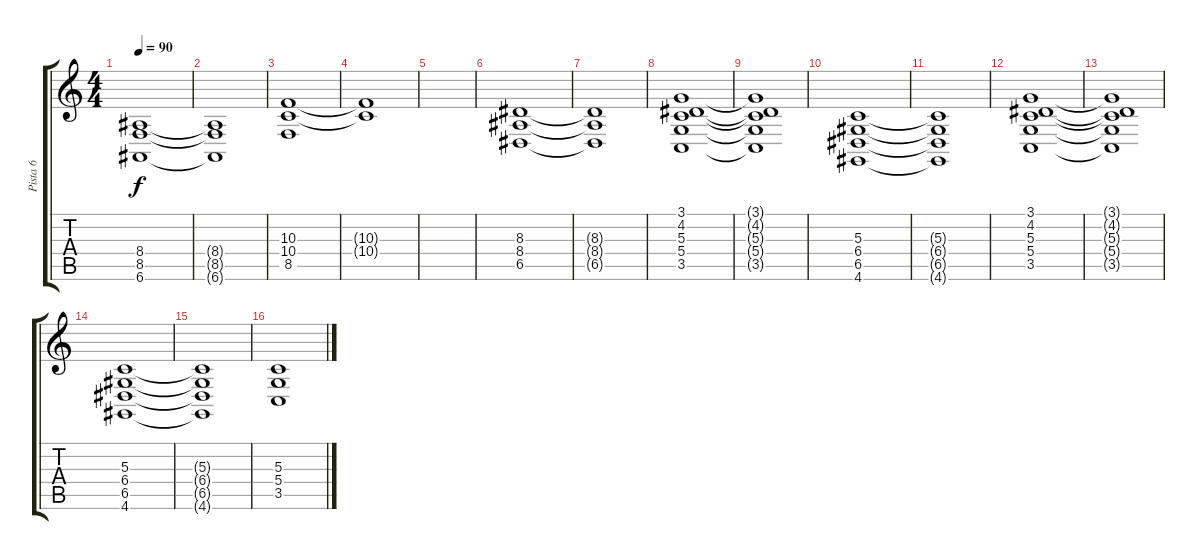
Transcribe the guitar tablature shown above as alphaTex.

\track ("Pista 6" "Pista 6") {instrument stringensemble1}
\staff {score tabs}
\tuning (E4 B3 G3 D3 A2 E2) {hide}
\ts (4 4)
\tempo 90
\clef g2
\ks c
(8.4 8.5 6.6).1{dy f} |
(8.4{t} 8.5{t} 6.6{t}).1 |
(10.3 10.4 8.5).1 |
(10.3{t} 10.4{t}).1 |
|
(8.3 8.4 6.5).1 |
(8.3{t} 8.4{t} 6.5{t}).1 |
(3.1 4.2 5.3 5.4 3.5).1 |
(3.1{t} 4.2{t} 5.3{t} 5.4{t} 3.5{t}).1 |
(5.3 6.4 6.5 4.6).1 |
(5.3{t} 6.4{t} 6.5{t} 4.6{t}).1 |
(3.1 4.2 5.3 5.4 3.5).1 |
(3.1{t} 4.2{t} 5.3{t} 5.4{t} 3.5{t}).1 |
(5.3 6.4 6.5 4.6).1 |
(5.3{t} 6.4{t} 6.5{t} 4.6{t}).1 |
(5.3 5.4 3.5).1
